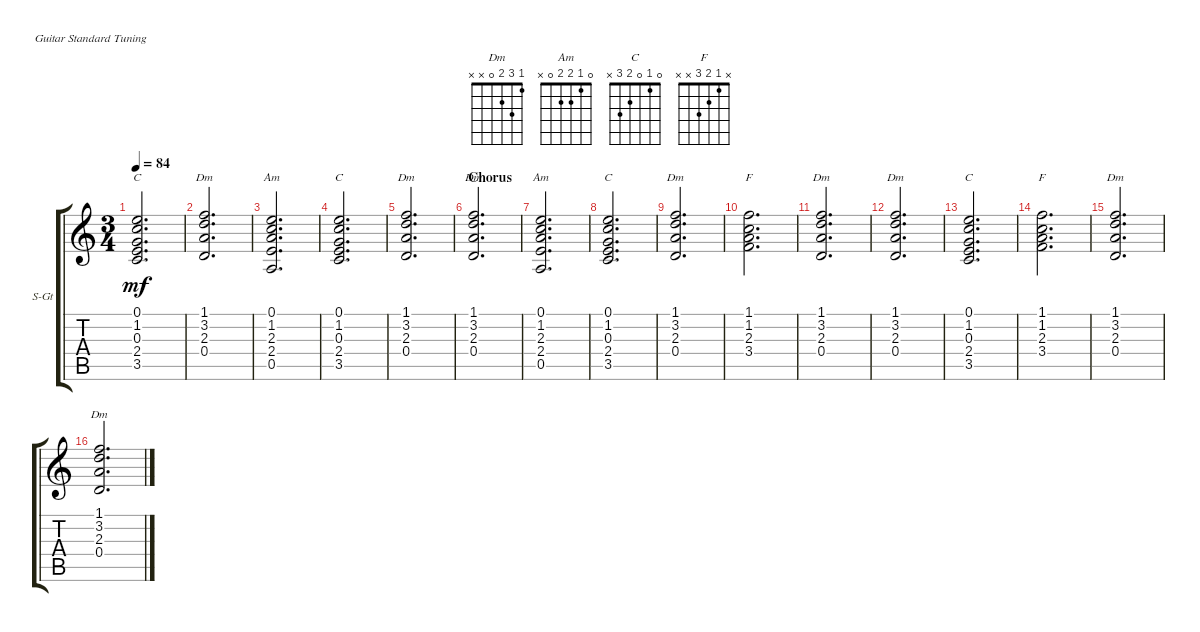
\defaultSystemsLayout 4
\bracketExtendMode groupsimilarinstruments
\firstSystemTrackNameOrientation horizontal
\otherSystemsTrackNameOrientation horizontal
\track ("Chords" "S-Gt") {instrument acousticguitarsteel}
\staff {score tabs}
\tuning (E4 B3 G3 D3 A2 E2)
\chord ("Dm" 1 3 2 0 x x)
\chord ("Am" 0 1 2 2 0 x)
\chord ("C" 0 1 0 2 3 x)
\chord ("F" x 1 2 3 x x)
\ts (3 4)
\tempo 84
\clef g2
\ks c
(3.5 2.4 0.3 1.2 0.1).2{d ch "C" dy mf} |
(0.4 2.3 3.2 1.1).2{d ch "Dm"} |
(0.5 2.4 2.3 1.2 0.1).2{d ch "Am"} |
(3.5 2.4 0.3 1.2 0.1).2{d ch "C"} |
(0.4 2.3 3.2 1.1).2{d ch "Dm"} |
\section ("" "Chorus")
(0.4 2.3 3.2 1.1).2{d ch "Dm"} |
(0.5 2.4 2.3 1.2 0.1).2{d ch "Am"} |
(3.5 2.4 0.3 1.2 0.1).2{d ch "C"} |
(0.4 2.3 3.2 1.1).2{d ch "Dm"} |
(3.4 2.3 1.2 1.1).2{d ch "F"} |
(0.4 2.3 3.2 1.1).2{d ch "Dm"} |
(0.4 2.3 3.2 1.1).2{d ch "Dm"} |
(3.5 2.4 0.3 1.2 0.1).2{d ch "C"} |
(3.4 2.3 1.2 1.1).2{d ch "F"} |
(0.4 2.3 3.2 1.1).2{d ch "Dm"} |
(0.4 2.3 3.2 1.1).2{d ch "Dm"}
